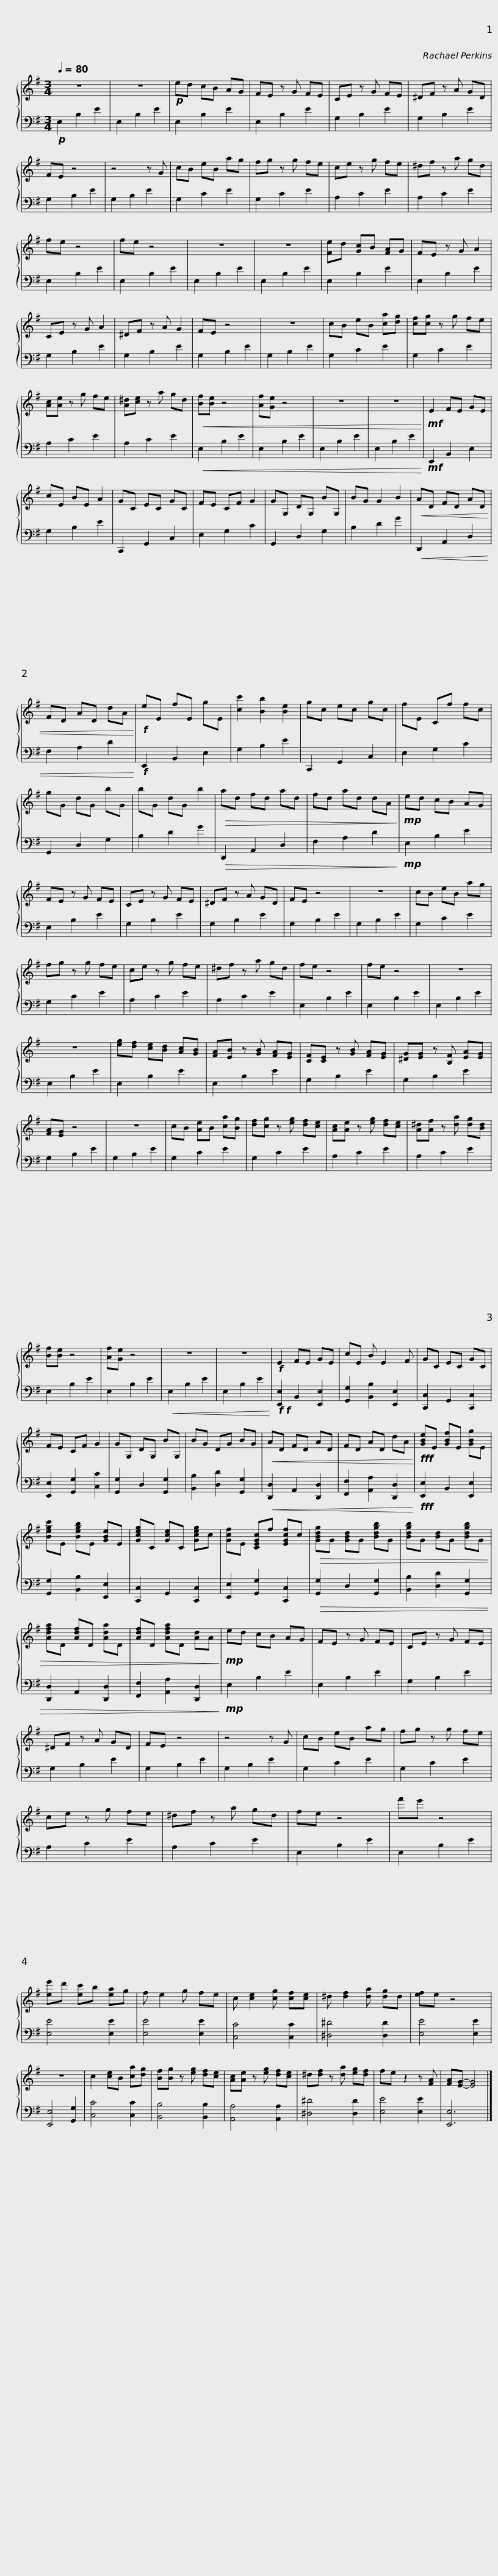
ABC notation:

X:1
%%score { 1 | 2 }
L:1/8
Q:1/4=80
M:3/4
I:linebreak $
K:G
V:1 treble
V:2 bass
V:1
 z6 | z6 |!p! ed cB AG | FE z G FE | CE z G FE |$ %5
 ^DF z A GD | FE z4 | z4 z G | cB eB ag | fg z g fe |$ %10
 ce z g fe | ^df z a gd | fe z4 | fe z4 | z6 | %15
 z6 |$ [Fe]d [Gc]B [FA]G | FE z G A2 | CE z G A2 | ^DF z A G2 | %20
 FE z4 | z6 |$ cB eB [ca][dg] | [cf][cg] z g fe | [Ac][Ae] z g fe | %25
 [A^d][ce] z a gd |!<(! [Bf][Be] z4 |$ [Af][Ge] z4 | z6 | z6!<)! | %30
!mf! E2 FE GE | cE BE A2 | GC EC GC |$ FE CF G2 | GG, DG, BG, | %35
 BG G2 B2 |!<(! AD FD AD | FD AD dA!<)! |$!f! eE fE gE | [cc']2 [Bb]2 [Be]2 | %40
 gc ec gc | fE Cf fc | gG dG bG |$ bG dG b2 |!>(! ad fd ad | %45
 fd ad dA!>)! |!mp! ed cB AG | FE z G FE |$ CE z G FE | ^DF z A GD | %50
 FE z4 | z6 | cB eB ag |$ fg z g fe | ce z g fe | %55
 ^df z a gd | fe z4 | fe z4 | z6 |$ z6 | %60
 [eg][df] [ce][Bd] [Ac][GB] | [FA][EB] z [GB] [FA][EG] | [CF][CE] z [GB] [FA][EG] | [^DG][EG] z [B,F] [EA][EG] |$ [FA][EG] z4 | %65
 z6 | cB [Ae]B [ca][Bg] | [df][cg] z [eg] [df][ce] | [Ac][Ae] z [eg] [df][ce] | [A^d][Af] z [da] [dg][Bd] |$ %70
 [Bf][Be] z4 | [Af][Ge] z4 | z6 | z6 |!f! E2 FE GE | %75
 cE B E2 F |$ GC EC GC | FE CF G2 | GG, DG, BG, | BG DG BG | %80
!<(! AD FD AD |$ FD AD dA!<)! |!fff! [GBe]E [GBf]E [GBg]E | [Begc']E [Begb]E [GBe]E | [Gceg]C [Gce]C [Gceg]c | %85
 [Gcf]E [CEGc]f [EGcf]c |$!>(! [GBdg]G [GBd]G [Bdgb]G | [Bdgb]G [Bd]G [Bdgb]G | [Adfa]D [Adf]D [Ada]D | [Adf]D [Adfa]D [Ad]A!>)! | %90
!mp! ed cB AG |$ FE z G FE | CE z G FE | ^DF z A GD | FE z4 | %95
 z4 z G |$ cB eB ag | fg z g fe | ce z g fe | ^df z a gd | %100
 fe z4 |$ f'e' z4 | [ee']d' [ec']b [ea]g | f e2 g fe | c [ce]2 [cg] [cf][ce] | %105
 ^d [df]2 [da] [dg]d |$ [ef]e z4 | z6 | c2 [ce]B [ca][dg] | [Bf][Bg] z [eg] [df][ce] | %110
 [Ac][Ae] z [eg] [df][ce] | ^d[df] z [da] [eg][df] |$ fe z2 z [FA] | [FA][EG]- [EG]4 |] %114
V:2
!p! E,2 B,2 E2 | E,2 B,2 E2 | E,2 B,2 E2 | E,2 B,2 E2 | G,2 B,2 E2 |$ %5
 G,2 B,2 E2 | G,2 B,2 E2 | G,2 B,2 E2 | G,2 C2 E2 | G,2 C2 E2 |$ %10
 A,2 C2 E2 | A,2 C2 E2 | E,2 B,2 E2 | E,2 B,2 E2 | E,2 B,2 E2 | %15
 E,2 B,2 E2 |$ E,2 B,2 E2 | E,2 B,2 E2 | G,2 B,2 E2 | G,2 B,2 E2 | %20
 G,2 B,2 E2 | G,2 B,2 E2 |$ G,2 C2 E2 | G,2 C2 E2 | A,2 C2 E2 | %25
 A,2 C2 E2 |!<(! E,2 B,2 E2 |$ E,2 B,2 E2 | E,2 B,2 E2 | E,2 B,2 E2!<)! | %30
!mf! E,,2 B,,2 E,2 | G,2 B,2 E2 | C,,2 G,,2 C,2 |$ E,2 G,2 C2 | G,,2 D,2 G,2 | %35
 B,2 D2 G2 |!<(! D,,2 A,,2 D,2 | F,2 A,2 D2!<)! |$!f! E,,2 B,,2 E,2 | G,2 B,2 E2 | %40
 C,,2 G,,2 C,2 | E,2 G,2 C2 | G,,2 D,2 G,2 |$ B,2 D2 G2 |!>(! D,,2 A,,2 D,2 | %45
 F,2 A,2 D2!>)! |!mp! E,2 B,2 E2 | E,2 B,2 E2 |$ G,2 B,2 E2 | G,2 B,2 E2 | %50
 G,2 B,2 E2 | G,2 B,2 E2 | G,2 C2 E2 |$ G,2 C2 E2 | A,2 C2 E2 | %55
 A,2 C2 E2 | E,2 B,2 E2 | E,2 B,2 E2 | E,2 B,2 E2 |$ E,2 B,2 E2 | %60
 E,2 B,2 E2 | E,2 B,2 E2 | G,2 B,2 E2 | G,2 B,2 E2 |$ G,2 B,2 E2 | %65
 G,2 B,2 E2 | G,2 C2 E2 | G,2 C2 E2 | A,2 C2 E2 | A,2 C2 E2 |$ %70
 E,2 B,2 E2 | E,2 B,2 E2 |!<(! E,2 B,2 E2 | E,2 B,2 E2!<)! |!f!!f! [E,,E,]2 B,,2 [E,,E,]2 | %75
 [G,,G,]2 [B,,B,]2 [E,,E,]2 |$ [C,,C,]2 G,,2 [C,,C,]2 | [E,,E,]2 [G,,G,]2 [C,C]2 | [G,,G,]2 D,2 [G,,G,]2 | [B,,B,]2 [D,D]2 [G,,G,]2 | %80
!<(! [D,,D,]2 A,,2 [D,,D,]2 |$ [F,,F,]2 [A,,A,]2 [D,,D,]2!<)! |!fff! [E,,E,]2 B,,2 [E,,E,]2 | [G,,G,]2 [B,,B,]2 [E,,E,]2 | [C,,C,]2 G,,2 [C,,C,]2 | %85
 [E,,E,]2 [G,,G,]2 [C,,C,]2 |$!>(! [G,,G,]2 D,2 [G,,G,]2 | [B,,B,]2 [D,D]2 [G,,G,]2 | [D,,D,]2 A,,2 [D,,D,]2 | [F,,F,]2 [A,,A,]2 [D,,D,]2!>)! | %90
!mp! E,2 B,2 E2 |$ E,2 B,2 E2 | G,2 B,2 E2 | G,2 B,2 E2 | G,2 B,2 E2 | %95
 G,2 B,2 E2 |$ G,2 C2 E2 | G,2 C2 E2 | A,2 C2 E2 | A,2 C2 E2 | %100
 E,2 B,2 E2 |$ E,2 B,2 E2 | [E,E]4 [E,E]2 | [E,E]4 [E,E]2 | [C,C]4 [C,C]2 | %105
 [^D,^D]4 [D,D]2 |$ [E,E]4 [E,E]2 | [E,,E,]4 [G,,G,]2 | [C,C]4 [C,C]2 | [B,,B,]4 [B,,B,]2 | %110
 [A,,A,]4 [A,,A,]2 | [^D,^D]4 [D,D]2 |$ [E,E]4 [E,E]2 | [E,,E,]6 |] %114
